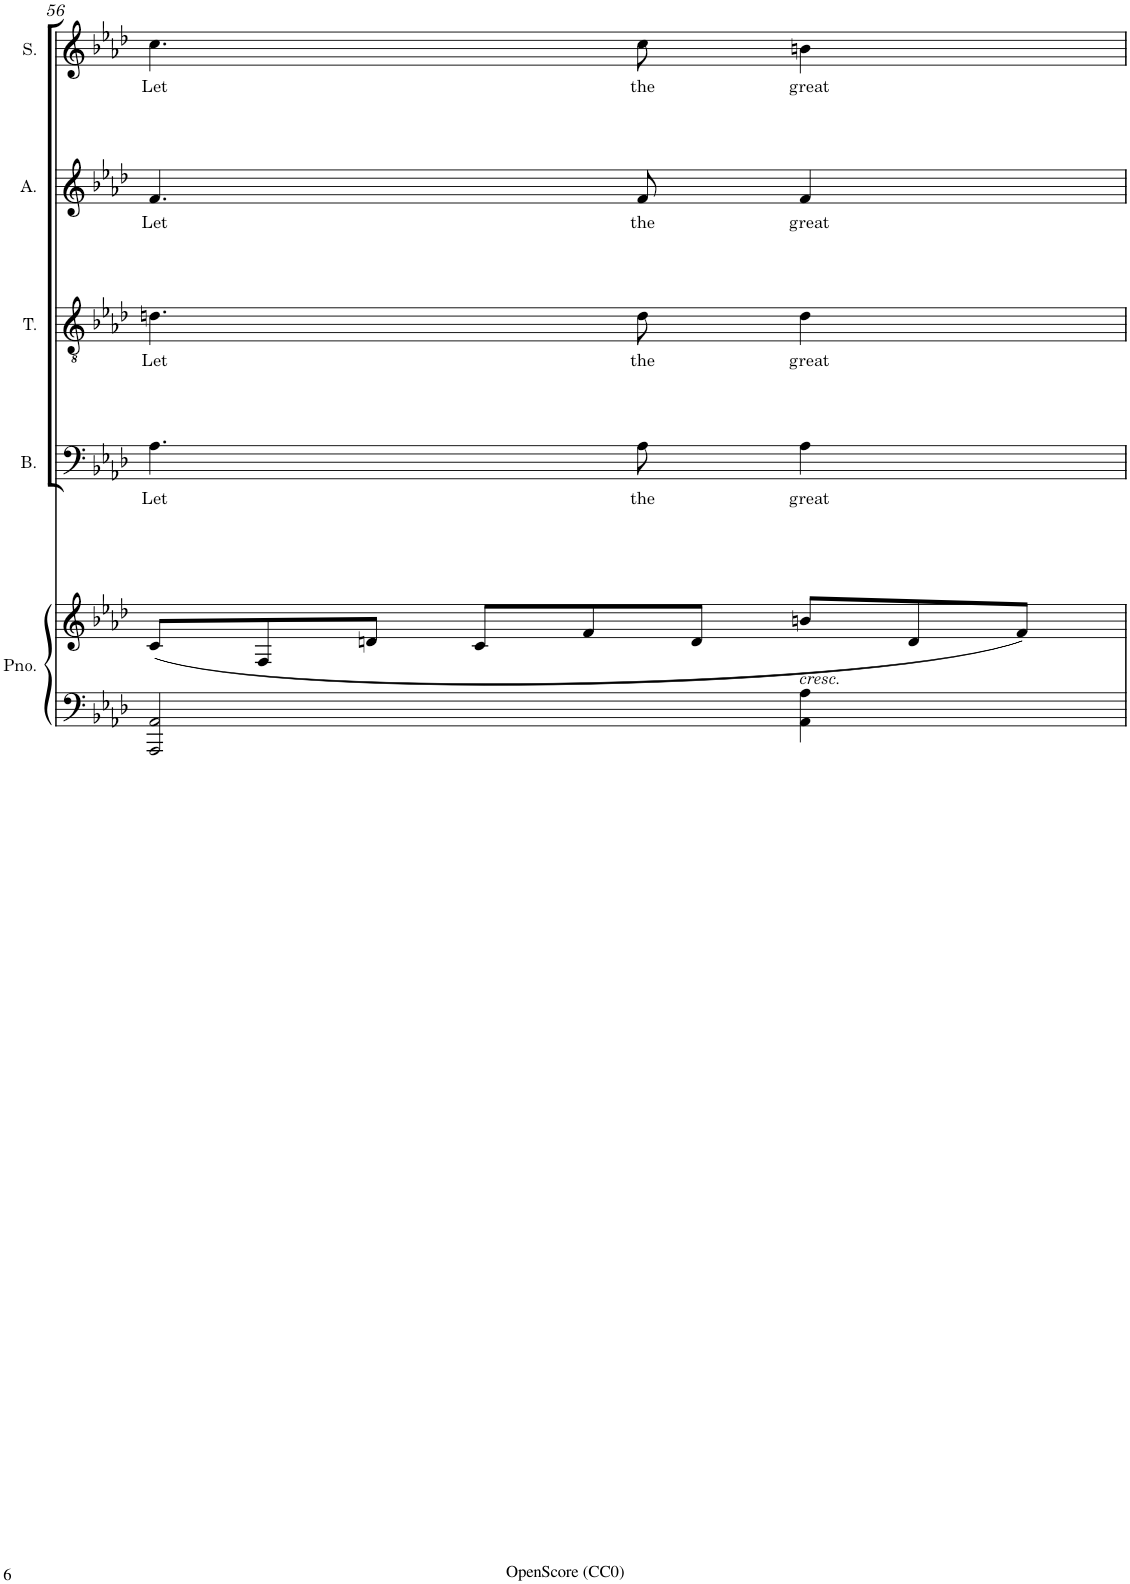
**kern	**kern	**kern	**text	**kern	**text	**kern	**text	**kern	**text
*part5	*part5	*part4	*part4	*part3	*part3	*part2	*part2	*part1	*part1
*staff6	*staff5	*staff4	*staff4	*staff3	*staff3	*staff2	*staff2	*staff1	*staff1
*I"Piano	*	*I"Bass	*	*I"Tenor	*	*I"Alto	*	*I"Soprano	*
*I'Pno.	*	*I'B.	*	*I'T.	*	*I'A.	*	*I'S.	*
!!LO:PB:g=z
*clefF4	*clefG2	*clefF4	*	*clefGv2	*	*clefG2	*	*clefG2	*
*k[b-e-a-d-]	*k[b-e-a-d-]	*k[b-e-a-d-]	*	*k[b-e-a-d-]	*	*k[b-e-a-d-]	*	*k[b-e-a-d-]	*
*M3/4	*M3/4	*M3/4	*	*M3/4	*	*M3/4	*	*M3/4	*
*	*Xbrackettup	*	*	*	*	*	*	*	*
=56	=56	=56	=56	=56	=56	=56	=56	=56	=56
!	!	!	!LO:LY:b	!	!LO:LY:b	!	!LO:LY:b	!	!LO:LY:b
2AAA-/ 2AA-/	(12c/L	4.A-\	Let	4.dn\	Let	4.f/	Let	4.cc\	Let
.	12F/	.	.	.	.	.	.	.	.
.	12dn/J	.	.	.	.	.	.	.	.
.	12c/L	.	.	.	.	.	.	.	.
.	12f/	.	.	.	.	.	.	.	.
!	!	!	!LO:LY:b	!	!LO:LY:b	!	!LO:LY:b	!	!LO:LY:b
.	.	8A-\	the	8d\	the	8f/	the	8cc\	the
.	12d/J	.	.	.	.	.	.	.	.
!	!LO:TX:b:i:t=cresc.	!	!	!	!	!	!	!	!
!	!	!	!LO:LY:b	!	!LO:LY:b	!	!LO:LY:b	!	!LO:LY:b
4AA-\ 4A-\	12bn/L	4A-\	great	4d\	great	4f/	great	4bn\	great
.	12d/	.	.	.	.	.	.	.	.
.	12f/J)	.	.	.	.	.	.	.	.
=	=	=	=	=	=	=	=	=	=
*-	*-	*-	*-	*-	*-	*-	*-	*-	*-
